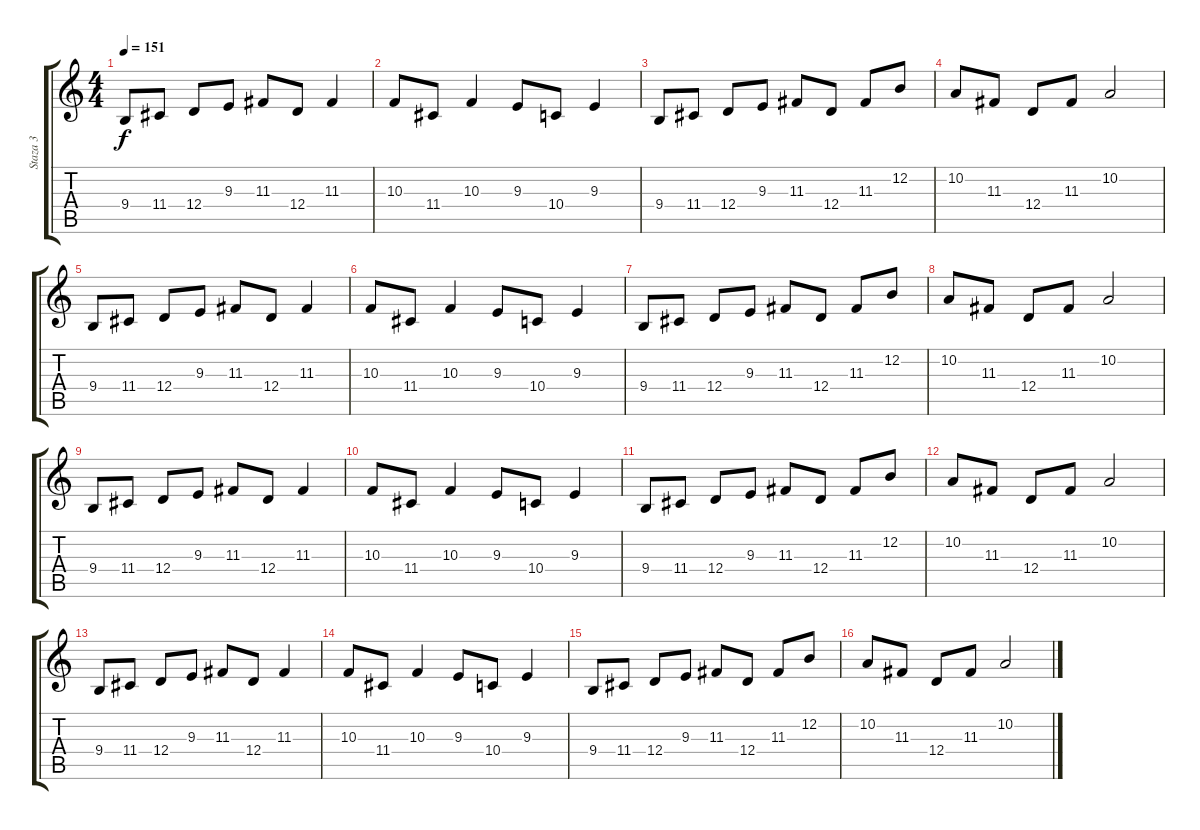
\track ("Staza 3" "Staza 3") {instrument churchorgan}
\staff {score tabs}
\tuning (E4 B3 G3 D3 A2 E2) {hide}
\ts (4 4)
\tempo 151
\clef g2
\ks c
9.4.8{dy f instrument churchorgan} 11.4.8 12.4.8 9.3.8 11.3.8 12.4.8 11.3.4 |
10.3.8 11.4.8 10.3.4 9.3.8 10.4.8 9.3.4 |
9.4.8 11.4.8 12.4.8 9.3.8 11.3.8 12.4.8 11.3.8 12.2.8 |
10.2.8 11.3.8 12.4.8 11.3.8 10.2.2 |
9.4.8 11.4.8 12.4.8 9.3.8 11.3.8 12.4.8 11.3.4 |
10.3.8 11.4.8 10.3.4 9.3.8 10.4.8 9.3.4 |
9.4.8 11.4.8 12.4.8 9.3.8 11.3.8 12.4.8 11.3.8 12.2.8 |
10.2.8 11.3.8 12.4.8 11.3.8 10.2.2 |
9.4.8 11.4.8 12.4.8 9.3.8 11.3.8 12.4.8 11.3.4 |
10.3.8 11.4.8 10.3.4 9.3.8 10.4.8 9.3.4 |
9.4.8 11.4.8 12.4.8 9.3.8 11.3.8 12.4.8 11.3.8 12.2.8 |
10.2.8 11.3.8 12.4.8 11.3.8 10.2.2 |
9.4.8 11.4.8 12.4.8 9.3.8 11.3.8 12.4.8 11.3.4 |
10.3.8 11.4.8 10.3.4 9.3.8 10.4.8 9.3.4 |
9.4.8 11.4.8 12.4.8 9.3.8 11.3.8 12.4.8 11.3.8 12.2.8 |
10.2.8 11.3.8 12.4.8 11.3.8 10.2.2
